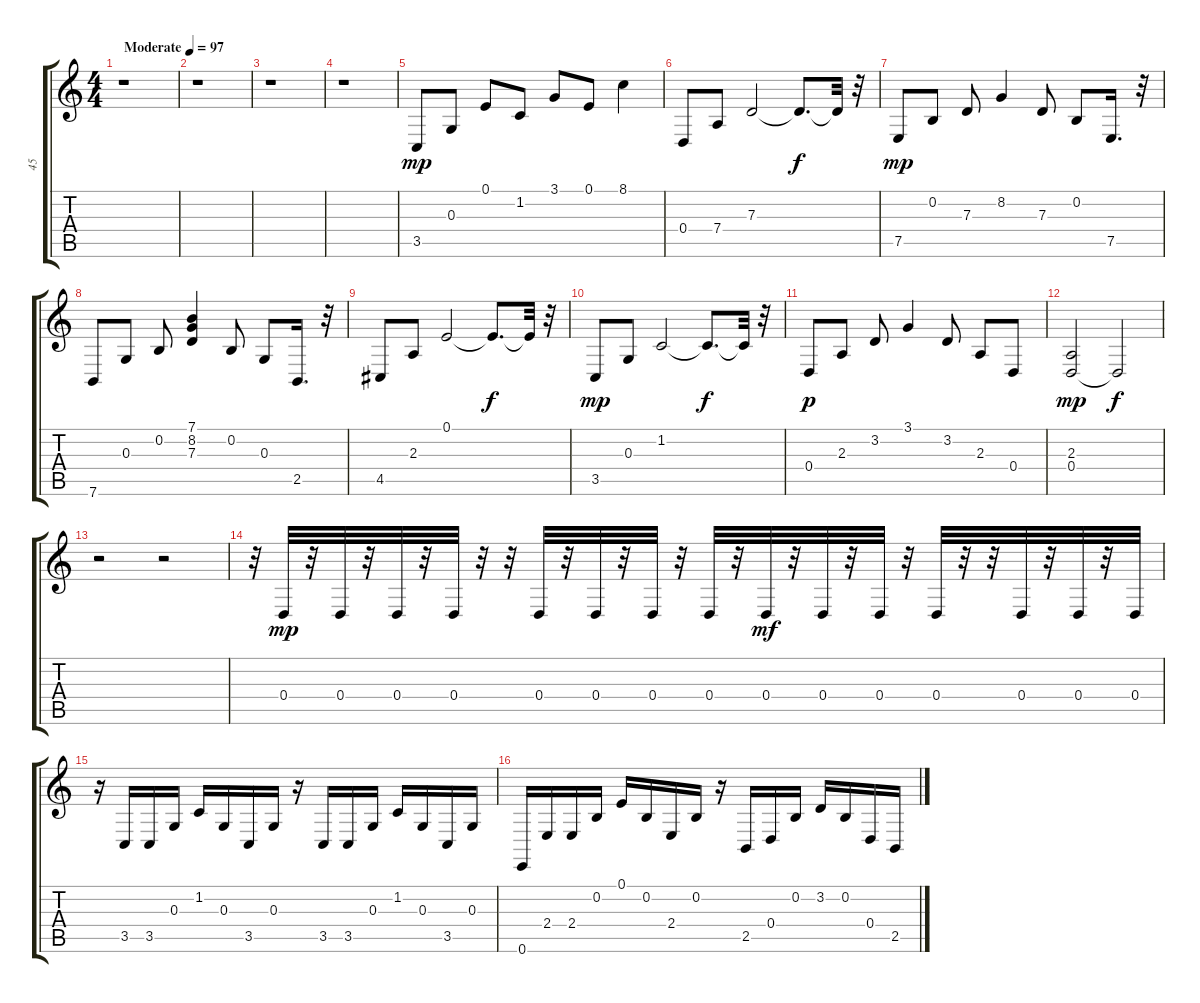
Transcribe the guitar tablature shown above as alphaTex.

\track ("45" "45") {instrument acousticgrandpiano}
\staff {score tabs}
\tuning (E4 B3 G3 D3 A2 E2) {hide}
\ts (4 4)
\tempo (97 "Moderate")
\tempo 96
\tempo (97 "Moderate")
\clef g2
\ks c
r.1{dy mp instrument acousticgrandpiano} |
r.1 |
r.1 |
r.1 |
3.5.8 0.3.8 0.1.8 1.2.8 3.1.8 0.1.8 8.1.4 |
0.4.8 7.4.8 7.3.2 7.3{t}.8{d dy f} 7.3{t}.32 r.32 |
7.5.8{dy mp} 0.2.8 7.3.8 8.2.4 7.3.8 0.2.8 7.5.16{d} r.32 |
7.6.8 0.3.8 0.2.8 (7.1 8.2 7.3).4 0.2.8 0.3.8 2.5.16{d} r.32 |
4.5.8 2.3.8 0.1.2 0.1{t}.8{d dy f} 0.1{t}.32 r.32 |
3.5.8{dy mp} 0.3.8 1.2.2 1.2{t}.8{d dy f} 1.2{t}.32 r.32 |
0.4.8{dy p} 2.3.8 3.2.8 3.1.4 3.2.8 2.3.8 0.4.8 |
(2.3 0.4).2{dy mp} 0.4{t}.2{dy f} |
r.2 r.2 |
r.32 0.4.32{dy mp} r.32 0.4.32 r.32 0.4.32 r.32 0.4.32 r.32 r.32 0.4.32 r.32 0.4.32 r.32 0.4.32 r.32 0.4.32 r.32 0.4.32{dy mf} r.32 0.4.32 r.32 0.4.32 r.32 0.4.32 r.32 r.32 0.4.32 r.32 0.4.32 r.32 0.4.32 |
r.16 3.5.16 3.5.16 0.3.16 1.2.16 0.3.16 3.5.16 0.3.16 r.16 3.5.16 3.5.16 0.3.16 1.2.16 0.3.16 3.5.16 0.3.16 |
0.6.16 2.4.16 2.4.16 0.2.16 0.1.16 0.2.16 2.4.16 0.2.16 r.16 2.5.16 0.4.16 0.2.16 3.2.16 0.2.16 0.4.16 2.5.16
